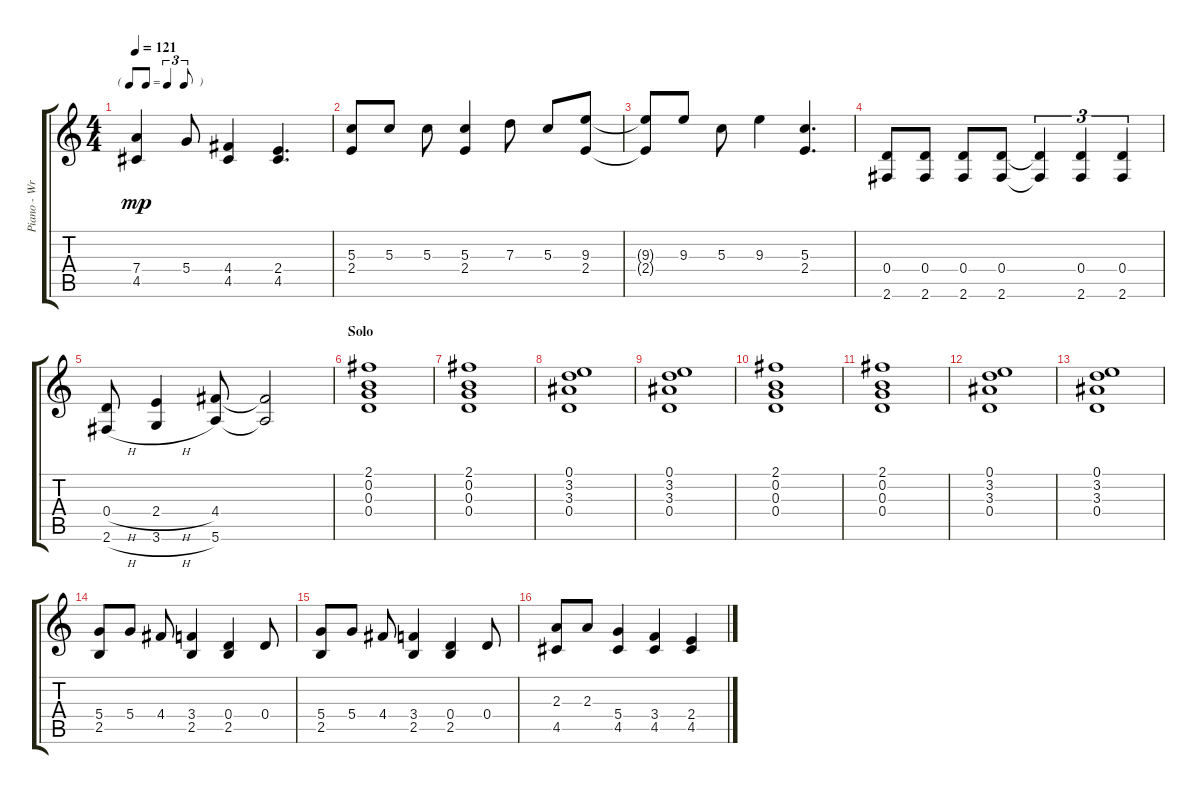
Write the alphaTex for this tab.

\track ("Piano - Wright" "Piano - Wr") {instrument acousticguitarsteel}
\staff {score tabs}
\tuning (E4 B3 G3 D3 A2 E2) {hide}
\ts (4 4)
\tf triplet8th
\tempo 121
\clef g2
\ks c
(7.4 4.5).4{dy mp} 5.4.8 (4.4 4.5).4 (2.4 4.5).4{d} |
(5.3 2.4).8 5.3.8 5.3.8 (5.3 2.4).4 7.3.8 5.3.8 (9.3 2.4).8 |
(9.3{t} 2.4{t}).8 9.3.8 5.3.8 9.3.4 (5.3 2.4).4{d} |
(0.4 2.6).8 (0.4 2.6).8 (0.4 2.6).8 (0.4 2.6).8 (0.4{t} 2.6{t}).4{tu (3 2)} (0.4 2.6).4{tu (3 2)} (0.4 2.6).4{tu (3 2)} |
(0.4{h} 2.6{h}).8 (2.4{h} 3.6{h}).4 (4.4 5.6).8 (4.4{t} 5.6{t}).2 |
\section ("" "Solo")
(2.1 0.2 0.3 0.4).1 |
(2.1 0.2 0.3 0.4).1 |
(0.1 3.2 3.3 0.4).1 |
(0.1 3.2 3.3 0.4).1 |
(2.1 0.2 0.3 0.4).1 |
(2.1 0.2 0.3 0.4).1 |
(0.1 3.2 3.3 0.4).1 |
(0.1 3.2 3.3 0.4).1 |
(5.4 2.5).8 5.4.8 4.4.8 (3.4 2.5).4 (0.4 2.5).4 0.4.8 |
(5.4 2.5).8 5.4.8 4.4.8 (3.4 2.5).4 (0.4 2.5).4 0.4.8 |
(2.3 4.5).8 2.3.8 (5.4 4.5).4 (3.4 4.5).4 (2.4 4.5).4
